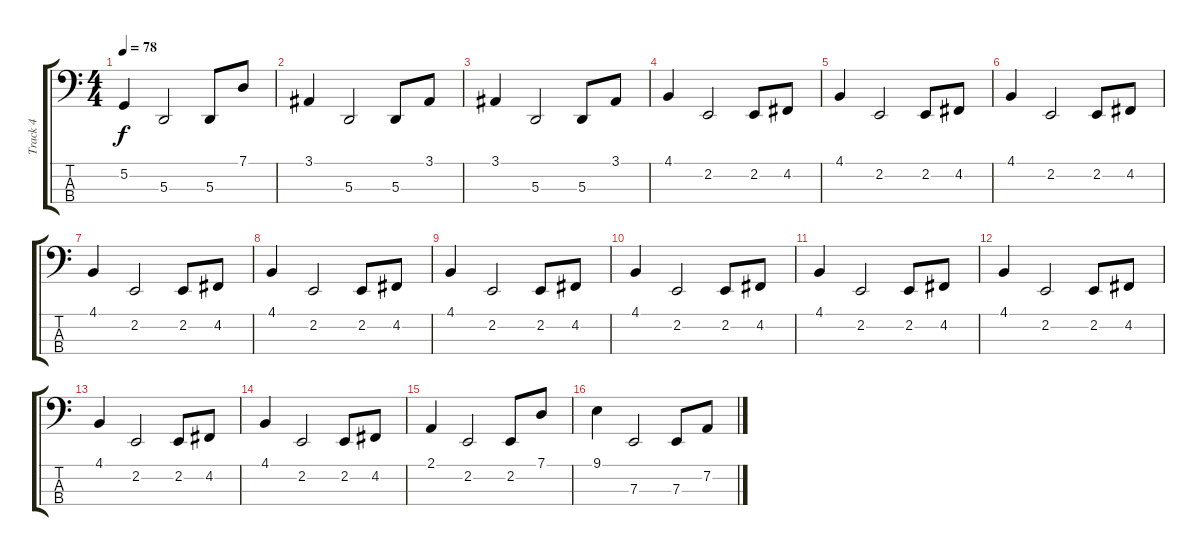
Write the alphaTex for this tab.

\track ("Track 4" "Track 4") {instrument timpani}
\staff {score tabs}
\tuning (G2 D2 A1 E1) {hide}
\ts (4 4)
\tempo 78
\clef f4
\ks c
5.2.4{dy f balance 14} 5.3.2{balance 2} 5.3.8 7.1.8{balance 14} |
3.1.4{balance 14} 5.3.2{balance 2} 5.3.8 3.1.8{balance 14} |
3.1.4{balance 14} 5.3.2{balance 2} 5.3.8 3.1.8{balance 14} |
4.1.4{balance 14} 2.2.2{balance 2} 2.2.8 4.2.8{balance 14} |
4.1.4 2.2.2{balance 2} 2.2.8 4.2.8{balance 14} |
4.1.4 2.2.2{balance 2} 2.2.8 4.2.8{balance 14} |
4.1.4 2.2.2{balance 2} 2.2.8 4.2.8{balance 14} |
4.1.4 2.2.2{balance 2} 2.2.8 4.2.8{balance 14} |
4.1.4 2.2.2{balance 2} 2.2.8 4.2.8{balance 14} |
4.1.4 2.2.2{balance 2} 2.2.8 4.2.8{balance 14} |
4.1.4 2.2.2{balance 2} 2.2.8 4.2.8{balance 14} |
4.1.4 2.2.2{balance 2} 2.2.8 4.2.8{balance 14} |
4.1.4 2.2.2{balance 2} 2.2.8 4.2.8{balance 14} |
4.1.4{balance 14} 2.2.2{balance 2} 2.2.8 4.2.8{balance 14} |
2.1.4{balance 14} 2.2.2{balance 2} 2.2.8 7.1.8{balance 14} |
9.1.4{balance 14} 7.3.2{balance 2} 7.3.8 7.2.8{balance 14}
